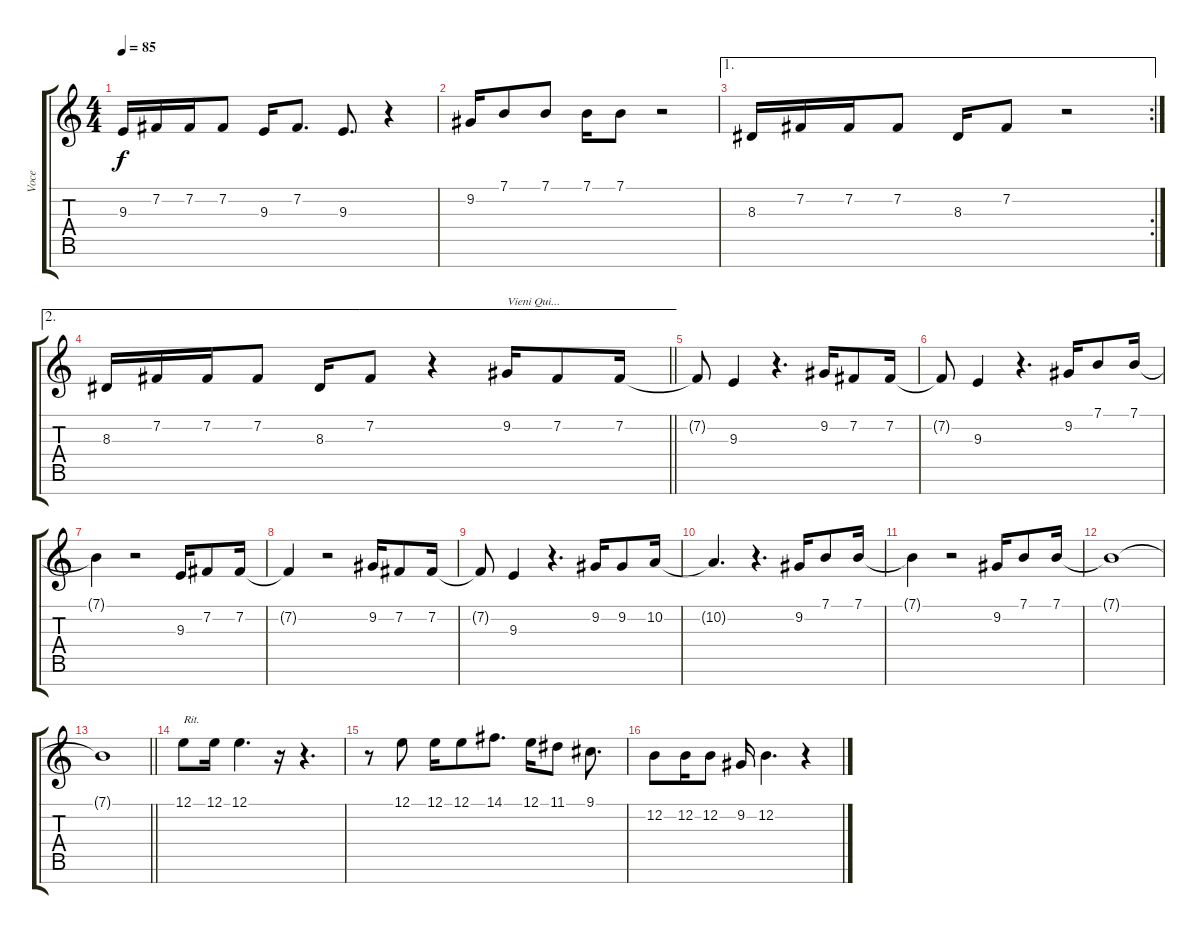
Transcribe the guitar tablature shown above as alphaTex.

\track ("Voce" "Voce") {instrument lead1square}
\staff {score tabs}
\tuning (E4 B3 G3 D3 A2 E2 B1) {hide}
\ts (4 4)
\tempo 85
\clef g2
\ks c
9.3.16{dy f} 7.2.16 7.2.16 7.2.8 9.3.16 7.2.8{d} 9.3.8{d} r.4 |
9.2.16 7.1.8 7.1.8 7.1.16 7.1.8 r.2 |
\ae 1
\rc 2
8.3.16 7.2.16 7.2.16 7.2.8 8.3.16 7.2.8 r.2 |
\ae 2
\barLineRight lightlight
8.3.16 7.2.16 7.2.16 7.2.8 8.3.16 7.2.8 r.4 9.2.16{txt "Vieni Qui..."} 7.2.8 7.2.16 |
7.2{t}.8 9.3.4 r.4{d} 9.2.16 7.2.8 7.2.16 |
7.2{t}.8 9.3.4 r.4{d} 9.2.16 7.1.8 7.1.16 |
7.1{t}.4 r.2 9.3.16 7.2.8 7.2.16 |
7.2{t}.4 r.2 9.2.16 7.2.8 7.2.16 |
7.2{t}.8 9.3.4 r.4{d} 9.2.16 9.2.8 10.2.16 |
10.2{t}.4{d} r.4{d} 9.2.16 7.1.8 7.1.16 |
7.1{t}.4 r.2 9.2.16 7.1.8 7.1.16 |
7.1{t}.1 |
\barLineRight lightlight
7.1{t}.1 |
12.1.8{txt "Rit."} 12.1.16 12.1.4{d} r.16 r.4{d} |
r.8 12.1.8 12.1.16 12.1.8 14.1.8{d} 12.1.16 11.1.8 9.1.8{d} |
12.2.8 12.2.16 12.2.8 9.2.16 12.2.4{d} r.4
